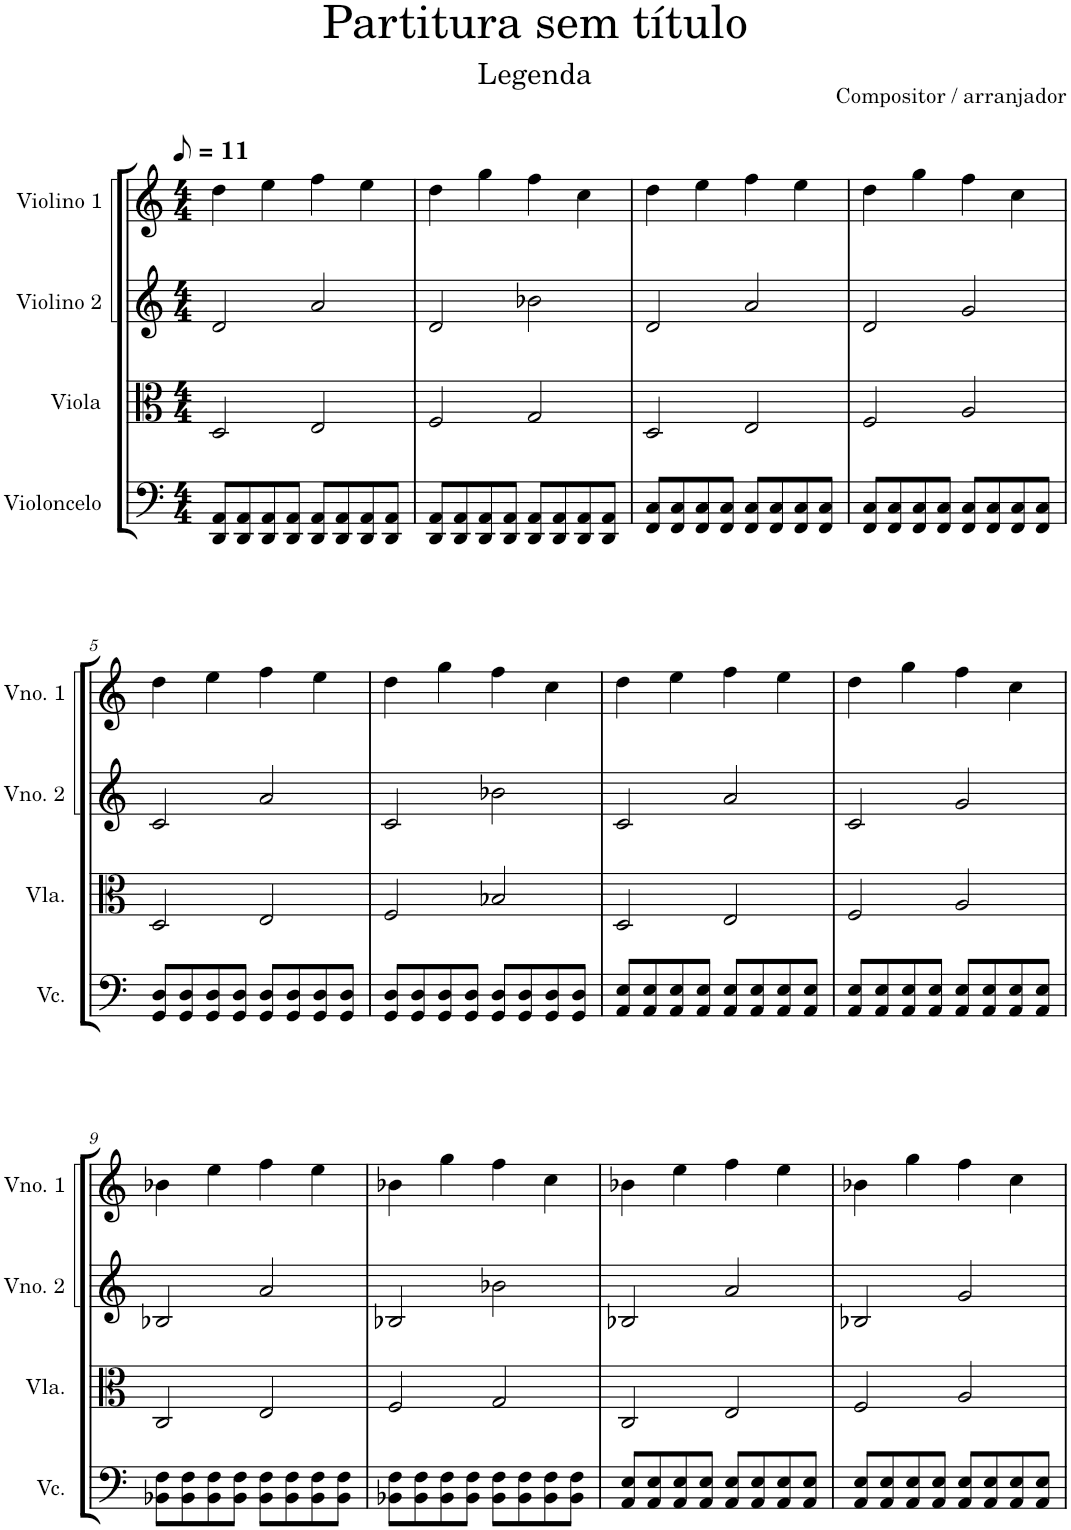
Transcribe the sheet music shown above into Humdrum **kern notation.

**kern	**kern	**kern	**kern
*part4	*part3	*part2	*part1
*staff4	*staff3	*staff2	*staff1
*I"Violoncelo	*I"Viola	*I"Violino 2	*I"Violino 1
*I'Vc.	*I'Vla.	*I'Vno. 2	*I'Vno. 1
*clefF4	*clefC3	*clefG2	*clefG2
*k[]	*k[]	*k[]	*k[]
*M4/4	*M4/4	*M4/4	*M4/4
*MM6	*MM6	*MM6	*MM6
=1	=1	=1	=1
8DD/ 8AA/L	2D/	2d/	4dd\
8DD/ 8AA/	.	.	.
8DD/ 8AA/	.	.	4ee\
8DD/ 8AA/J	.	.	.
8DD/ 8AA/L	2E/	2a/	4ff\
8DD/ 8AA/	.	.	.
8DD/ 8AA/	.	.	4ee\
8DD/ 8AA/J	.	.	.
=2	=2	=2	=2
8DD/ 8AA/L	2F/	2d/	4dd\
8DD/ 8AA/	.	.	.
8DD/ 8AA/	.	.	4gg\
8DD/ 8AA/J	.	.	.
8DD/ 8AA/L	2G/	2b-X\	4ff\
8DD/ 8AA/	.	.	.
8DD/ 8AA/	.	.	4cc\
8DD/ 8AA/J	.	.	.
=3	=3	=3	=3
8FF/ 8C/L	2D/	2d/	4dd\
8FF/ 8C/	.	.	.
8FF/ 8C/	.	.	4ee\
8FF/ 8C/J	.	.	.
8FF/ 8C/L	2E/	2a/	4ff\
8FF/ 8C/	.	.	.
8FF/ 8C/	.	.	4ee\
8FF/ 8C/J	.	.	.
=4	=4	=4	=4
8FF/ 8C/L	2F/	2d/	4dd\
8FF/ 8C/	.	.	.
8FF/ 8C/	.	.	4gg\
8FF/ 8C/J	.	.	.
8FF/ 8C/L	2A/	2g/	4ff\
8FF/ 8C/	.	.	.
8FF/ 8C/	.	.	4cc\
8FF/ 8C/J	.	.	.
!!LO:LB:g=z
=5	=5	=5	=5
8GG/ 8D/L	2D/	2c/	4dd\
8GG/ 8D/	.	.	.
8GG/ 8D/	.	.	4ee\
8GG/ 8D/J	.	.	.
8GG/ 8D/L	2E/	2a/	4ff\
8GG/ 8D/	.	.	.
8GG/ 8D/	.	.	4ee\
8GG/ 8D/J	.	.	.
=6	=6	=6	=6
8GG/ 8D/L	2F/	2c/	4dd\
8GG/ 8D/	.	.	.
8GG/ 8D/	.	.	4gg\
8GG/ 8D/J	.	.	.
8GG/ 8D/L	2B-X/	2b-X\	4ff\
8GG/ 8D/	.	.	.
8GG/ 8D/	.	.	4cc\
8GG/ 8D/J	.	.	.
=7	=7	=7	=7
8AA/ 8E/L	2D/	2c/	4dd\
8AA/ 8E/	.	.	.
8AA/ 8E/	.	.	4ee\
8AA/ 8E/J	.	.	.
8AA/ 8E/L	2E/	2a/	4ff\
8AA/ 8E/	.	.	.
8AA/ 8E/	.	.	4ee\
8AA/ 8E/J	.	.	.
=8	=8	=8	=8
8AA/ 8E/L	2F/	2c/	4dd\
8AA/ 8E/	.	.	.
8AA/ 8E/	.	.	4gg\
8AA/ 8E/J	.	.	.
8AA/ 8E/L	2A/	2g/	4ff\
8AA/ 8E/	.	.	.
8AA/ 8E/	.	.	4cc\
8AA/ 8E/J	.	.	.
!!LO:LB:g=z
=9	=9	=9	=9
8BB-X\ 8F\L	2C/	2B-X/	4b-X\
8BB-\ 8F\	.	.	.
8BB-\ 8F\	.	.	4ee\
8BB-\ 8F\J	.	.	.
8BB-\ 8F\L	2E/	2a/	4ff\
8BB-\ 8F\	.	.	.
8BB-\ 8F\	.	.	4ee\
8BB-\ 8F\J	.	.	.
=10	=10	=10	=10
8BB-X\ 8F\L	2F/	2B-X/	4b-X\
8BB-\ 8F\	.	.	.
8BB-\ 8F\	.	.	4gg\
8BB-\ 8F\J	.	.	.
8BB-\ 8F\L	2G/	2b-X\	4ff\
8BB-\ 8F\	.	.	.
8BB-\ 8F\	.	.	4cc\
8BB-\ 8F\J	.	.	.
=11	=11	=11	=11
8AA/ 8E/L	2C/	2B-X/	4b-X\
8AA/ 8E/	.	.	.
8AA/ 8E/	.	.	4ee\
8AA/ 8E/J	.	.	.
8AA/ 8E/L	2E/	2a/	4ff\
8AA/ 8E/	.	.	.
8AA/ 8E/	.	.	4ee\
8AA/ 8E/J	.	.	.
=12	=12	=12	=12
8AA/ 8E/L	2F/	2B-X/	4b-X\
8AA/ 8E/	.	.	.
8AA/ 8E/	.	.	4gg\
8AA/ 8E/J	.	.	.
8AA/ 8E/L	2A/	2g/	4ff\
8AA/ 8E/	.	.	.
8AA/ 8E/	.	.	4cc\
8AA/ 8E/J	.	.	.
=	=	=	=
*-	*-	*-	*-
